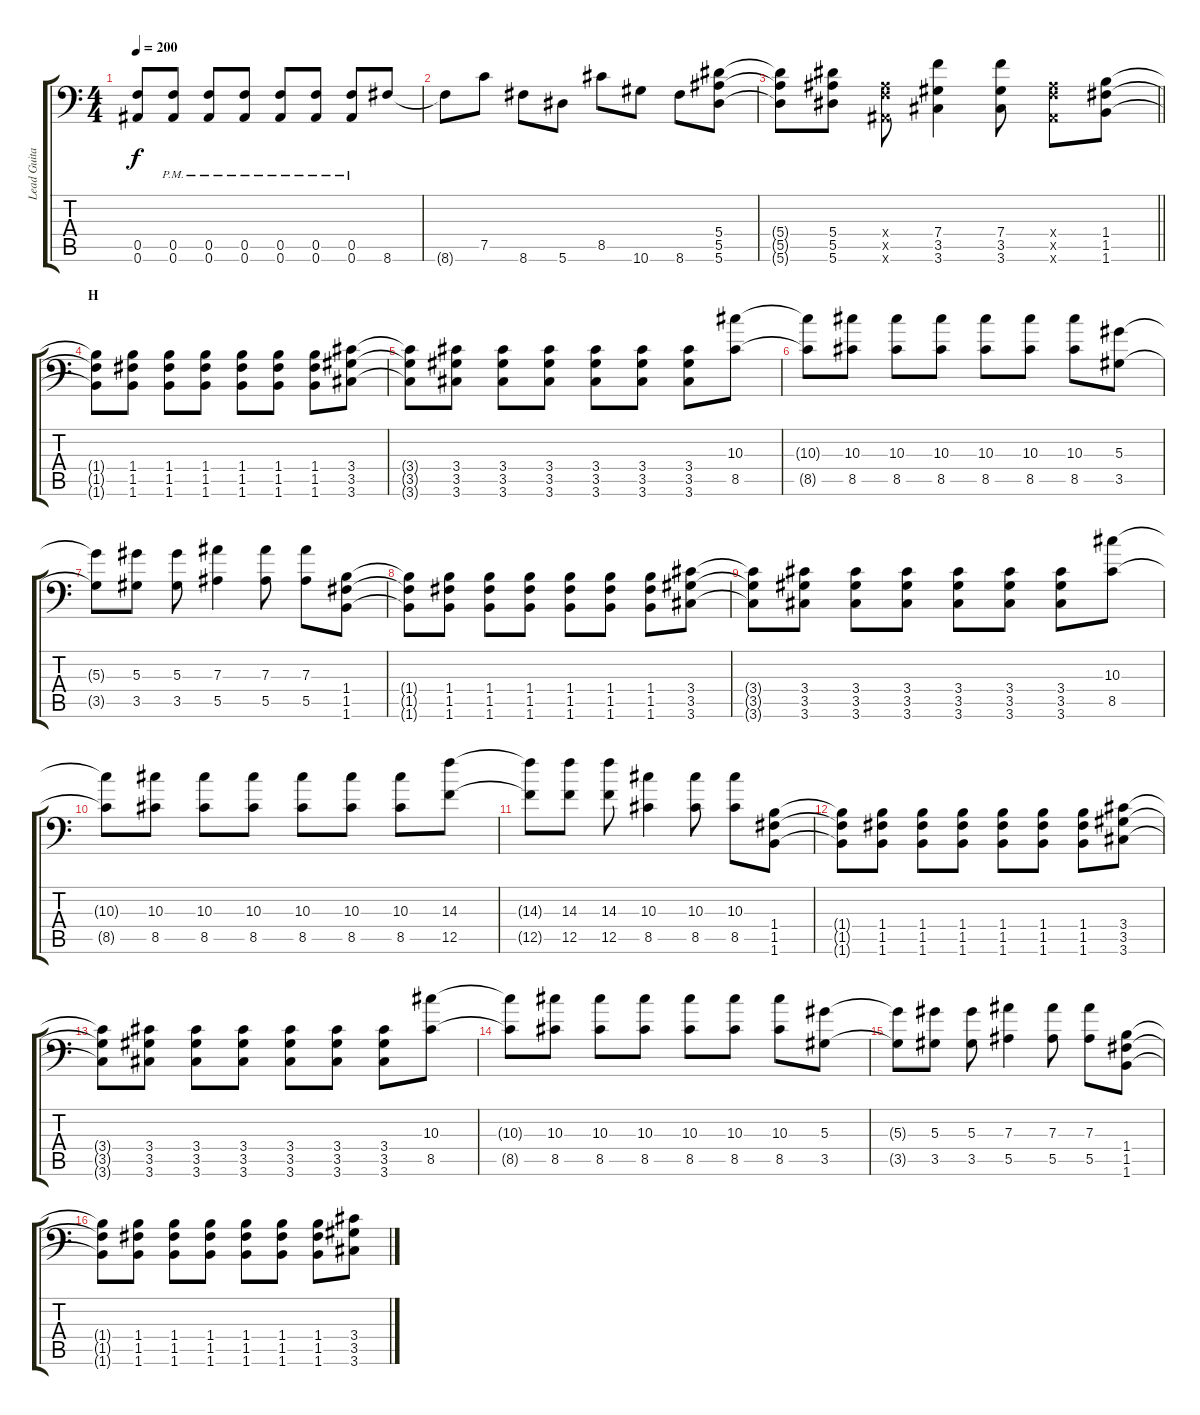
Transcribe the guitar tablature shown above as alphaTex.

\track ("Lead Guitar: Michael Bujaki" "Lead Guita") {instrument overdrivenguitar}
\staff {score tabs}
\tuning (C4 G3 Eb3 Bb2 F2 Bb1) {hide}
\ts (4 4)
\tempo 200
\clef f4
\ks c
(0.5 0.6).8{dy f} (0.5{pm} 0.6{pm}).8 (0.5{pm} 0.6{pm}).8 (0.5{pm} 0.6{pm}).8 (0.5{pm} 0.6{pm}).8 (0.5{pm} 0.6{pm}).8 (0.5{pm} 0.6{pm}).8 8.6.8 |
8.6{t}.8 7.5.8 8.6.8 5.6.8 8.5.8 10.6.8 8.6.8 (5.4 5.5 5.6).8 |
\barLineRight lightlight
(5.4{t} 5.5{t} 5.6{t}).8 (5.4 5.5 5.6).8 (0.4{x} 0.5{x} 0.6{x}).8 (7.4 3.5 3.6).4 (7.4 3.5 3.6).8 (0.4{x} 0.5{x} 0.6{x}).8 (1.4 1.5 1.6).8 |
\section ("" "H")
(1.4{t} 1.5{t} 1.6{t}).8 (1.4 1.5 1.6).8 (1.4 1.5 1.6).8 (1.4 1.5 1.6).8 (1.4 1.5 1.6).8 (1.4 1.5 1.6).8 (1.4 1.5 1.6).8 (3.4 3.5 3.6).8 |
(3.4{t} 3.5{t} 3.6{t}).8 (3.4 3.5 3.6).8 (3.4 3.5 3.6).8 (3.4 3.5 3.6).8 (3.4 3.5 3.6).8 (3.4 3.5 3.6).8 (3.4 3.5 3.6).8 (10.3 8.5).8 |
(10.3{t} 8.5{t}).8 (10.3 8.5).8 (10.3 8.5).8 (10.3 8.5).8 (10.3 8.5).8 (10.3 8.5).8 (10.3 8.5).8 (5.3 3.5).8 |
(5.3{t} 3.5{t}).8 (5.3 3.5).8 (5.3 3.5).8 (7.3 5.5).4 (7.3 5.5).8 (7.3 5.5).8 (1.4 1.5 1.6).8 |
(1.4{t} 1.5{t} 1.6{t}).8 (1.4 1.5 1.6).8 (1.4 1.5 1.6).8 (1.4 1.5 1.6).8 (1.4 1.5 1.6).8 (1.4 1.5 1.6).8 (1.4 1.5 1.6).8 (3.4 3.5 3.6).8 |
(3.4{t} 3.5{t} 3.6{t}).8 (3.4 3.5 3.6).8 (3.4 3.5 3.6).8 (3.4 3.5 3.6).8 (3.4 3.5 3.6).8 (3.4 3.5 3.6).8 (3.4 3.5 3.6).8 (10.3 8.5).8 |
(10.3{t} 8.5{t}).8 (10.3 8.5).8 (10.3 8.5).8 (10.3 8.5).8 (10.3 8.5).8 (10.3 8.5).8 (10.3 8.5).8 (14.3 12.5).8 |
(14.3{t} 12.5{t}).8 (14.3 12.5).8 (14.3 12.5).8 (10.3 8.5).4 (10.3 8.5).8 (10.3 8.5).8 (1.4 1.5 1.6).8 |
(1.4{t} 1.5{t} 1.6{t}).8 (1.4 1.5 1.6).8 (1.4 1.5 1.6).8 (1.4 1.5 1.6).8 (1.4 1.5 1.6).8 (1.4 1.5 1.6).8 (1.4 1.5 1.6).8 (3.4 3.5 3.6).8 |
(3.4{t} 3.5{t} 3.6{t}).8 (3.4 3.5 3.6).8 (3.4 3.5 3.6).8 (3.4 3.5 3.6).8 (3.4 3.5 3.6).8 (3.4 3.5 3.6).8 (3.4 3.5 3.6).8 (10.3 8.5).8 |
(10.3{t} 8.5{t}).8 (10.3 8.5).8 (10.3 8.5).8 (10.3 8.5).8 (10.3 8.5).8 (10.3 8.5).8 (10.3 8.5).8 (5.3 3.5).8 |
(5.3{t} 3.5{t}).8 (5.3 3.5).8 (5.3 3.5).8 (7.3 5.5).4 (7.3 5.5).8 (7.3 5.5).8 (1.4 1.5 1.6).8 |
(1.4{t} 1.5{t} 1.6{t}).8 (1.4 1.5 1.6).8 (1.4 1.5 1.6).8 (1.4 1.5 1.6).8 (1.4 1.5 1.6).8 (1.4 1.5 1.6).8 (1.4 1.5 1.6).8 (3.4 3.5 3.6).8
